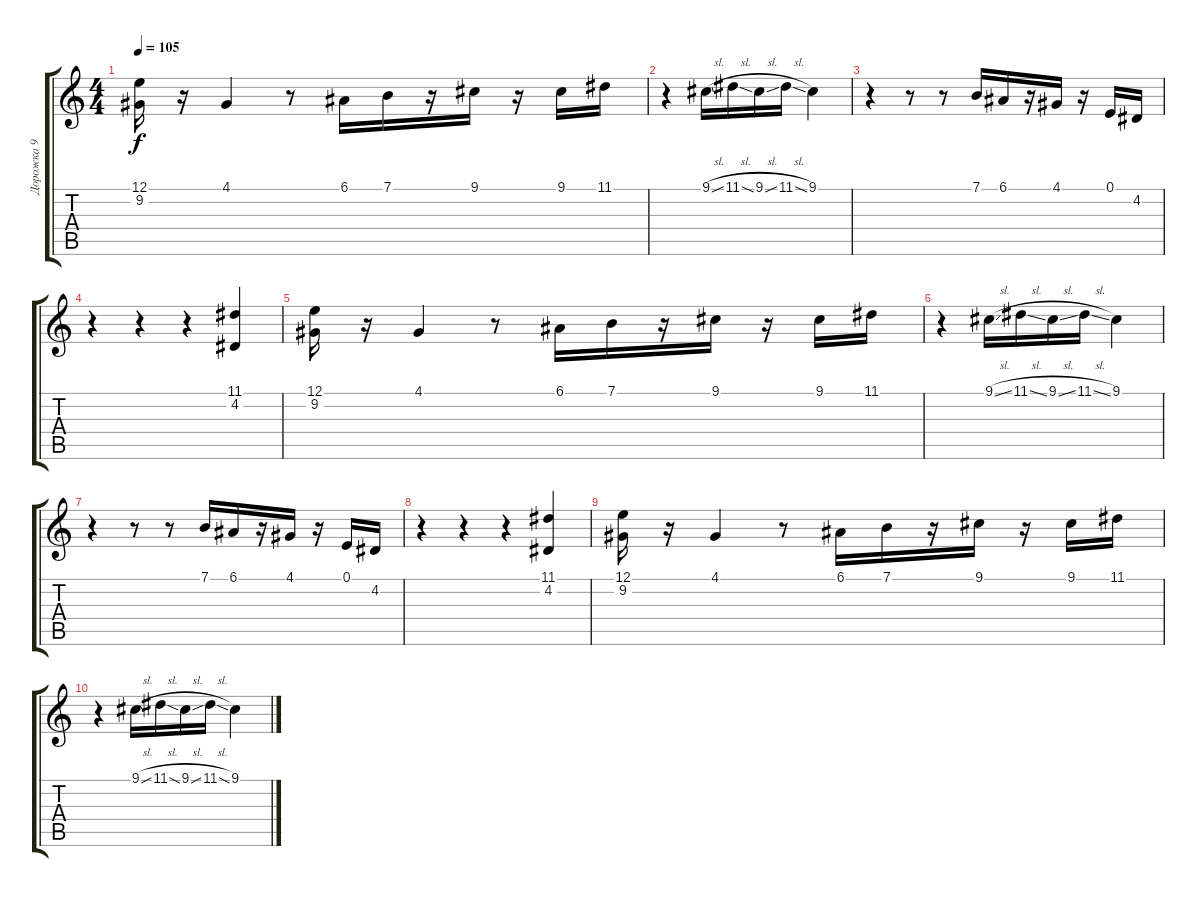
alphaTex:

\track ("Дорожка 9" "Дорожка 9") {solo instrument flute}
\staff {score tabs}
\tuning (E4 B3 G3 D3 A2 E2) {hide}
\ts (4 4)
\tempo 105
\clef g2
\ks c
(12.1 9.2).16{dy f} r.16 4.1.4 r.8 6.1.16 7.1.16 r.16 9.1.16 r.16 9.1.16 11.1.16 |
r.4 9.1{sl}.16 11.1{sl}.16 9.1{sl}.16 11.1{sl}.16 9.1.4 |
r.4 r.8 r.8 7.1.16 6.1.16 r.16 4.1.16 r.16 0.1.16 4.2.16 |
r.4 r.4 r.4 (11.1 4.2).4 |
(12.1 9.2).16 r.16 4.1.4 r.8 6.1.16 7.1.16 r.16 9.1.16 r.16 9.1.16 11.1.16 |
r.4 9.1{sl}.16 11.1{sl}.16 9.1{sl}.16 11.1{sl}.16 9.1.4 |
r.4 r.8 r.8 7.1.16 6.1.16 r.16 4.1.16 r.16 0.1.16 4.2.16 |
r.4 r.4 r.4 (11.1 4.2).4 |
(12.1 9.2).16 r.16 4.1.4 r.8 6.1.16 7.1.16 r.16 9.1.16 r.16 9.1.16 11.1.16 |
r.4 9.1{sl}.16 11.1{sl}.16 9.1{sl}.16 11.1{sl}.16 9.1.4
